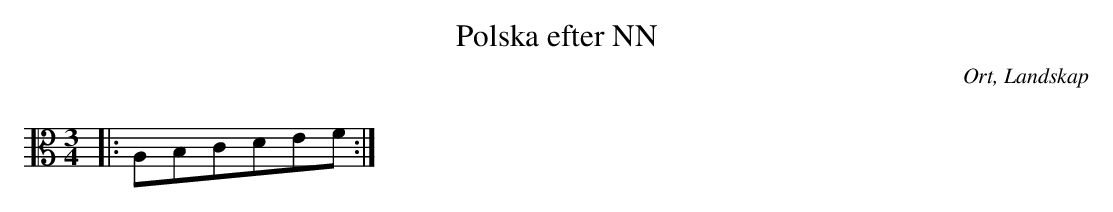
X:1
T:Polska efter NN
O:Ort, Landskap
M:3/4
L:1/8
K:C
V:1 clef=alto middle=c
|: ABcdef :|
